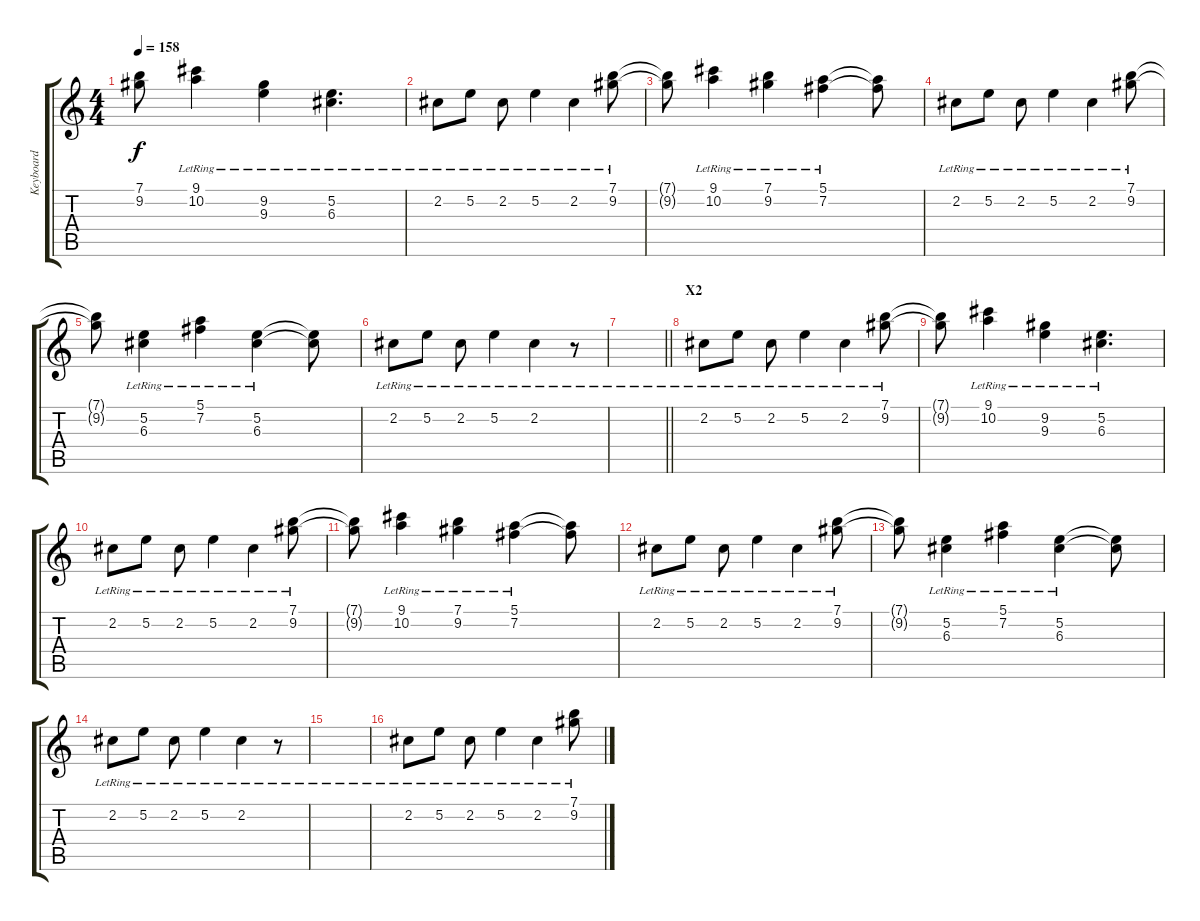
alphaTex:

\track ("Keyboard" "Keyboard") {instrument electricpiano1}
\staff {score tabs}
\tuning (E5 B4 G4 D4 A3 E3) {hide}
\ts (4 4)
\tempo 158
\clef g2
\ks c
(7.1{t} 9.2{t}).8{dy f} (9.1{lr} 10.2{lr}).4 (9.2{lr} 9.3{lr}).4 (5.2{lr} 6.3{lr}).4{d} |
2.2{lr}.8 5.2{lr}.8 2.2{lr}.8 5.2{lr}.4 2.2{lr}.4 (7.1{lr} 9.2{lr}).8 |
(7.1{t} 9.2{t}).8 (9.1{lr} 10.2{lr}).4 (7.1{lr} 9.2{lr}).4 (5.1{lr} 7.2{lr}).4 (5.1{t} 7.2{t}).8 |
2.2{lr}.8{instrument electricpiano1} 5.2{lr}.8 2.2{lr}.8 5.2{lr}.4 2.2{lr}.4 (7.1{lr} 9.2{lr}).8 |
(7.1{t} 9.2{t}).8 (5.2{lr} 6.3{lr}).4 (5.1{lr} 7.2{lr}).4 (5.2{lr} 6.3{lr}).4 (5.2{t} 6.3{t}).8 |
2.2{lr}.8{instrument electricpiano1} 5.2{lr}.8 2.2{lr}.8 5.2{lr}.4 2.2{lr}.4 r.8 |
\barLineRight lightlight
|
\section ("" "X2")
2.2{lr}.8{instrument electricpiano1} 5.2{lr}.8 2.2{lr}.8 5.2{lr}.4 2.2{lr}.4 (7.1{lr} 9.2{lr}).8 |
(7.1{t} 9.2{t}).8 (9.1{lr} 10.2{lr}).4 (9.2{lr} 9.3{lr}).4 (5.2{lr} 6.3{lr}).4{d} |
2.2{lr}.8 5.2{lr}.8 2.2{lr}.8 5.2{lr}.4 2.2{lr}.4 (7.1{lr} 9.2{lr}).8 |
(7.1{t} 9.2{t}).8 (9.1{lr} 10.2{lr}).4 (7.1{lr} 9.2{lr}).4 (5.1{lr} 7.2{lr}).4 (5.1{t} 7.2{t}).8 |
2.2{lr}.8{instrument electricpiano1} 5.2{lr}.8 2.2{lr}.8 5.2{lr}.4 2.2{lr}.4 (7.1{lr} 9.2{lr}).8 |
(7.1{t} 9.2{t}).8 (5.2{lr} 6.3{lr}).4 (5.1{lr} 7.2{lr}).4 (5.2{lr} 6.3{lr}).4 (5.2{t} 6.3{t}).8 |
2.2{lr}.8{instrument electricpiano1} 5.2{lr}.8 2.2{lr}.8 5.2{lr}.4 2.2{lr}.4 r.8 |
|
2.2{lr}.8{instrument electricpiano1} 5.2{lr}.8 2.2{lr}.8 5.2{lr}.4 2.2{lr}.4 (7.1{lr} 9.2{lr}).8
